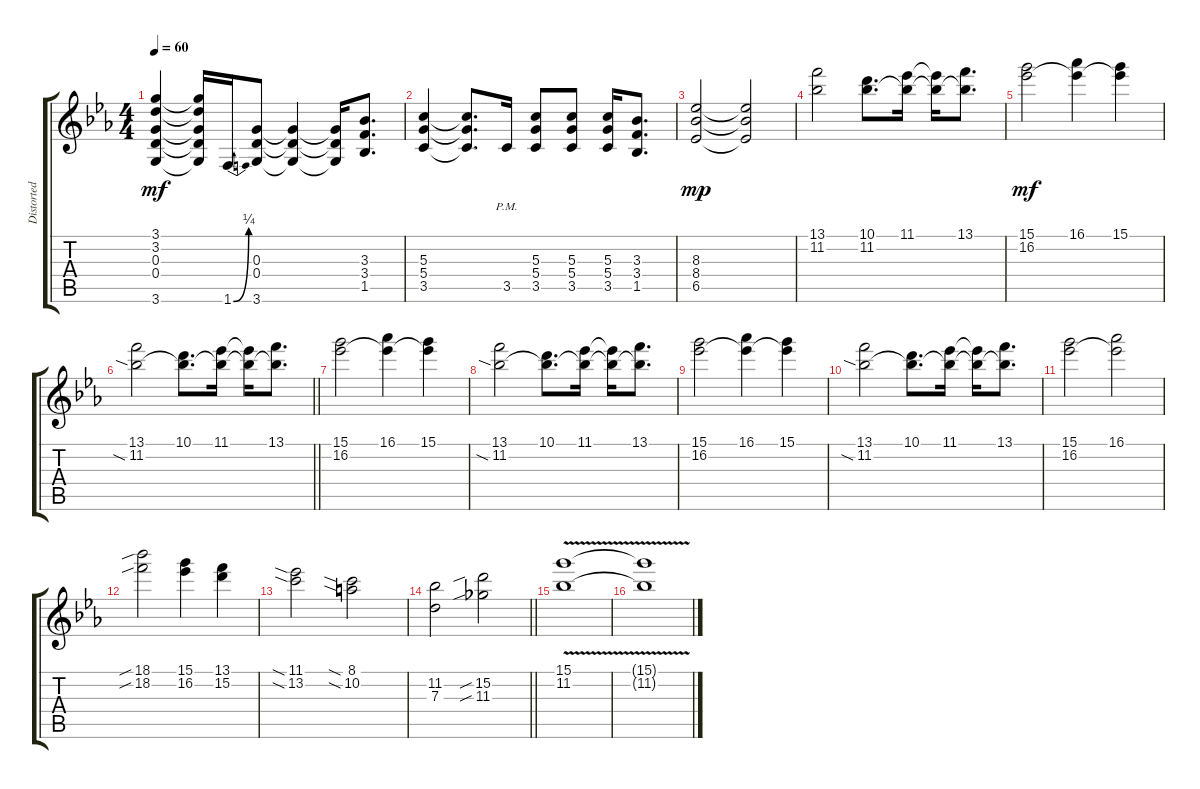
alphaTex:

\track ("Distorted 1" "Distorted ") {instrument distortionguitar}
\staff {score tabs}
\tuning (E4 B3 G3 D3 A2 E2) {hide}
\ts (4 4)
\tempo 60
\clef g2
\ks eb
(3.1 3.2 0.3 0.4 3.6).4{dy mf} (3.1{t} 3.2{t} 0.3{t} 0.4{t} 3.6{t}).16 1.6{be (bend 0 0 60 1)}.16 (0.3 0.4 3.6).8 (0.3{t} 0.4{t} 3.6{t}).4 (0.3{t} 0.4{t} 3.6{t}).16 (3.3 3.4 1.5).8{d} |
(5.3 5.4 3.5).4 (5.3{t} 5.4{t} 3.5{t}).8{d} 3.5{pm}.16 (5.3 5.4 3.5).8 (5.3 5.4 3.5).8 (5.3 5.4 3.5).16 (3.3 3.4 1.5).8{d} |
(8.3 8.4 6.5).2{dy mp} (8.3{t} 8.4{t} 6.5{t}).2 |
(13.1 11.2).2{volume 6} (10.1 11.2).8{d} (11.1 11.2{t}).16 (11.1{t} 11.2{t}).16 (13.1 11.2{t}).8{d} |
(15.1 16.2).2{dy mf} (16.1 16.2{t}).4 (15.1 16.2{t}).4 |
\barLineRight lightlight
(13.1 11.2{sia}).2 (10.1 11.2{t}).8{d} (11.1 11.2{t}).16 (11.1{t} 11.2{t}).16 (13.1 11.2{t}).8{d} |
(15.1 16.2).2{volume 5} (16.1 16.2{t}).4 (15.1 16.2{t}).4 |
(13.1 11.2{sia}).2 (10.1 11.2{t}).8{d} (11.1 11.2{t}).16 (11.1{t} 11.2{t}).16 (13.1 11.2{t}).8{d} |
(15.1 16.2).2 (16.1 16.2{t}).4 (15.1 16.2{t}).4 |
(13.1 11.2{sia}).2 (10.1 11.2{t}).8{d} (11.1 11.2{t}).16 (11.1{t} 11.2{t}).16 (13.1 11.2{t}).8{d} |
(15.1 16.2).2 (16.1 16.2{t}).2 |
(18.1{sib} 18.2{sib}).2 (15.1 16.2).4 (13.1 15.2).4 |
(11.1{sia} 13.2{sia}).2 (8.1{sia} 10.2{sia}).2 |
\barLineRight lightlight
(11.2 7.3).2 (15.2{sib} 11.3{sib}).2 |
(15.1{v} 11.2{v}).1 |
(15.1{v t} 11.2{v t}).1
